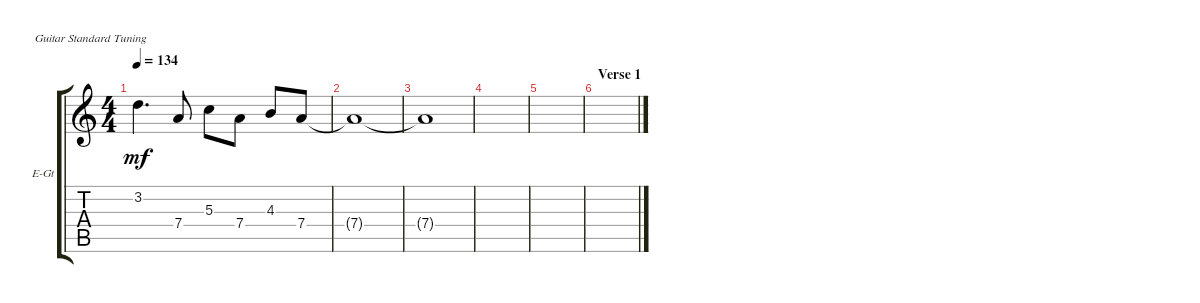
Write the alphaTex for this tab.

\defaultSystemsLayout 4
\bracketExtendMode groupsimilarinstruments
\firstSystemTrackNameOrientation horizontal
\otherSystemsTrackNameOrientation horizontal
\track ("Keys guitar" "E-Gt") {mute instrument distortionguitar}
\staff {score tabs}
\tuning (E4 B3 G3 D3 A2 E2)
\ts (4 4)
\tempo 134
\clef g2
\ks c
3.2{t}.4{d dy mf} 7.4.8 5.3.8 7.4.8 4.3.8 7.4.8 |
7.4{t}.1 |
7.4{t}.1 |
|
|
\section ("" "Verse 1")
